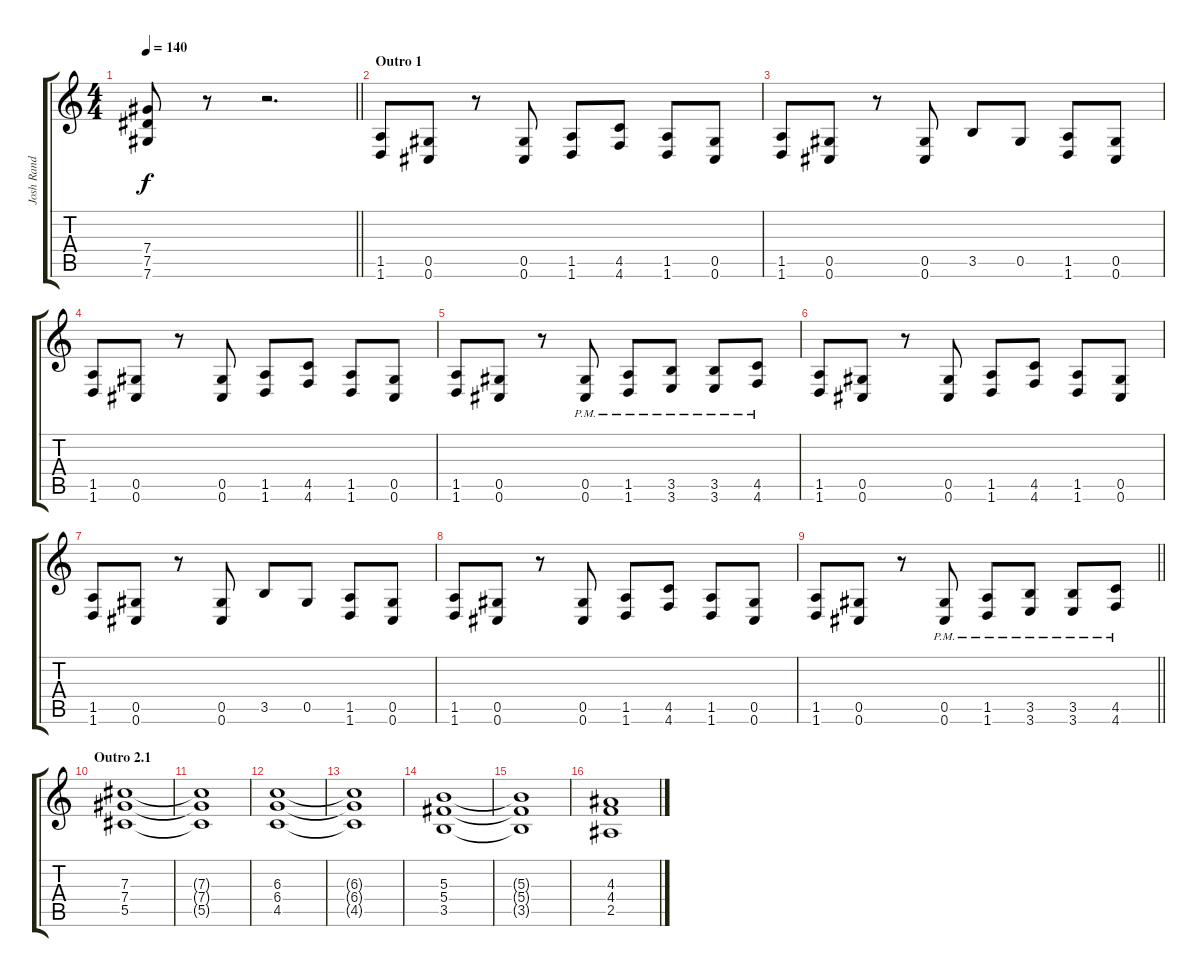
\track ("Josh Rand" "Josh Rand") {instrument distortionguitar}
\staff {score tabs}
\tuning (Eb4 Bb3 Gb3 Db3 Ab2 Db2) {hide}
\ts (4 4)
\tempo 140
\clef g2
\barLineRight lightlight
\ks c
(7.4 7.5 7.6).8{dy f} r.8 r.2{d} |
\section ("" "Outro 1")
(1.5 1.6).8{volume 13} (0.5 0.6).8 r.8 (0.5 0.6).8 (1.5 1.6).8 (4.5 4.6).8 (1.5 1.6).8 (0.5 0.6).8 |
(1.5 1.6).8 (0.5 0.6).8 r.8 (0.5 0.6).8 3.5.8 0.5.8 (1.5 1.6).8 (0.5 0.6).8 |
(1.5 1.6).8 (0.5 0.6).8 r.8 (0.5 0.6).8 (1.5 1.6).8 (4.5 4.6).8 (1.5 1.6).8 (0.5 0.6).8 |
(1.5 1.6).8 (0.5 0.6).8 r.8 (0.5{pm} 0.6{pm}).8 (1.5{pm} 1.6{pm}).8 (3.5{pm} 3.6{pm}).8 (3.5{pm} 3.6{pm}).8 (4.5{pm} 4.6{pm}).8 |
(1.5 1.6).8 (0.5 0.6).8 r.8 (0.5 0.6).8 (1.5 1.6).8 (4.5 4.6).8 (1.5 1.6).8 (0.5 0.6).8 |
(1.5 1.6).8 (0.5 0.6).8 r.8 (0.5 0.6).8 3.5.8 0.5.8 (1.5 1.6).8 (0.5 0.6).8 |
(1.5 1.6).8 (0.5 0.6).8 r.8 (0.5 0.6).8 (1.5 1.6).8 (4.5 4.6).8 (1.5 1.6).8 (0.5 0.6).8 |
\barLineRight lightlight
(1.5 1.6).8 (0.5 0.6).8 r.8 (0.5{pm} 0.6{pm}).8 (1.5{pm} 1.6{pm}).8 (3.5{pm} 3.6{pm}).8 (3.5{pm} 3.6{pm}).8 (4.5{pm} 4.6{pm}).8 |
\section ("" "Outro 2.1")
(7.3 7.4 5.5).1{volume 11} |
(7.3{t} 7.4{t} 5.5{t}).1 |
(6.3 6.4 4.5).1 |
(6.3{t} 6.4{t} 4.5{t}).1 |
(5.3 5.4 3.5).1 |
(5.3{t} 5.4{t} 3.5{t}).1 |
(4.3 4.4 2.5).1
